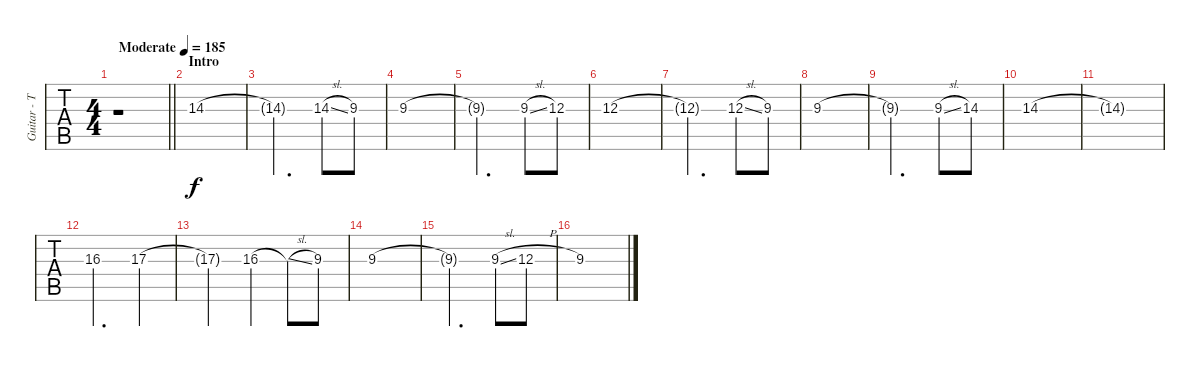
\track ("Guitar - Todd Mohney" "Guitar - T") {instrument distortionguitar}
\staff {tabs}
\tuning (Eb4 Bb3 Gb3 Db3 Ab2 Eb2) {hide}
\ts (4 4)
\tempo (185 "Moderate")
\clef g2
\barLineRight lightlight
\ks c
r.1{dy f instrument distortionguitar} |
\section ("" "Intro")
14.3.1 |
14.3{t}.2{d} 14.3{sl}.8 9.3.8 |
9.3.1 |
9.3{t}.2{d} 9.3{sl}.8 12.3.8 |
12.3.1 |
12.3{t}.2{d} 12.3{sl}.8 9.3.8 |
9.3.1 |
9.3{t}.2{d} 9.3{sl}.8 14.3.8 |
14.3.1 |
14.3{t}.1 |
16.3.2{d} 17.3.4 |
17.3{t}.2 16.3.4 16.3{sl t}.8 9.3.8 |
9.3.1 |
9.3{t}.2{d} 9.3{sl}.8 12.3{h}.8 |
9.3.1
